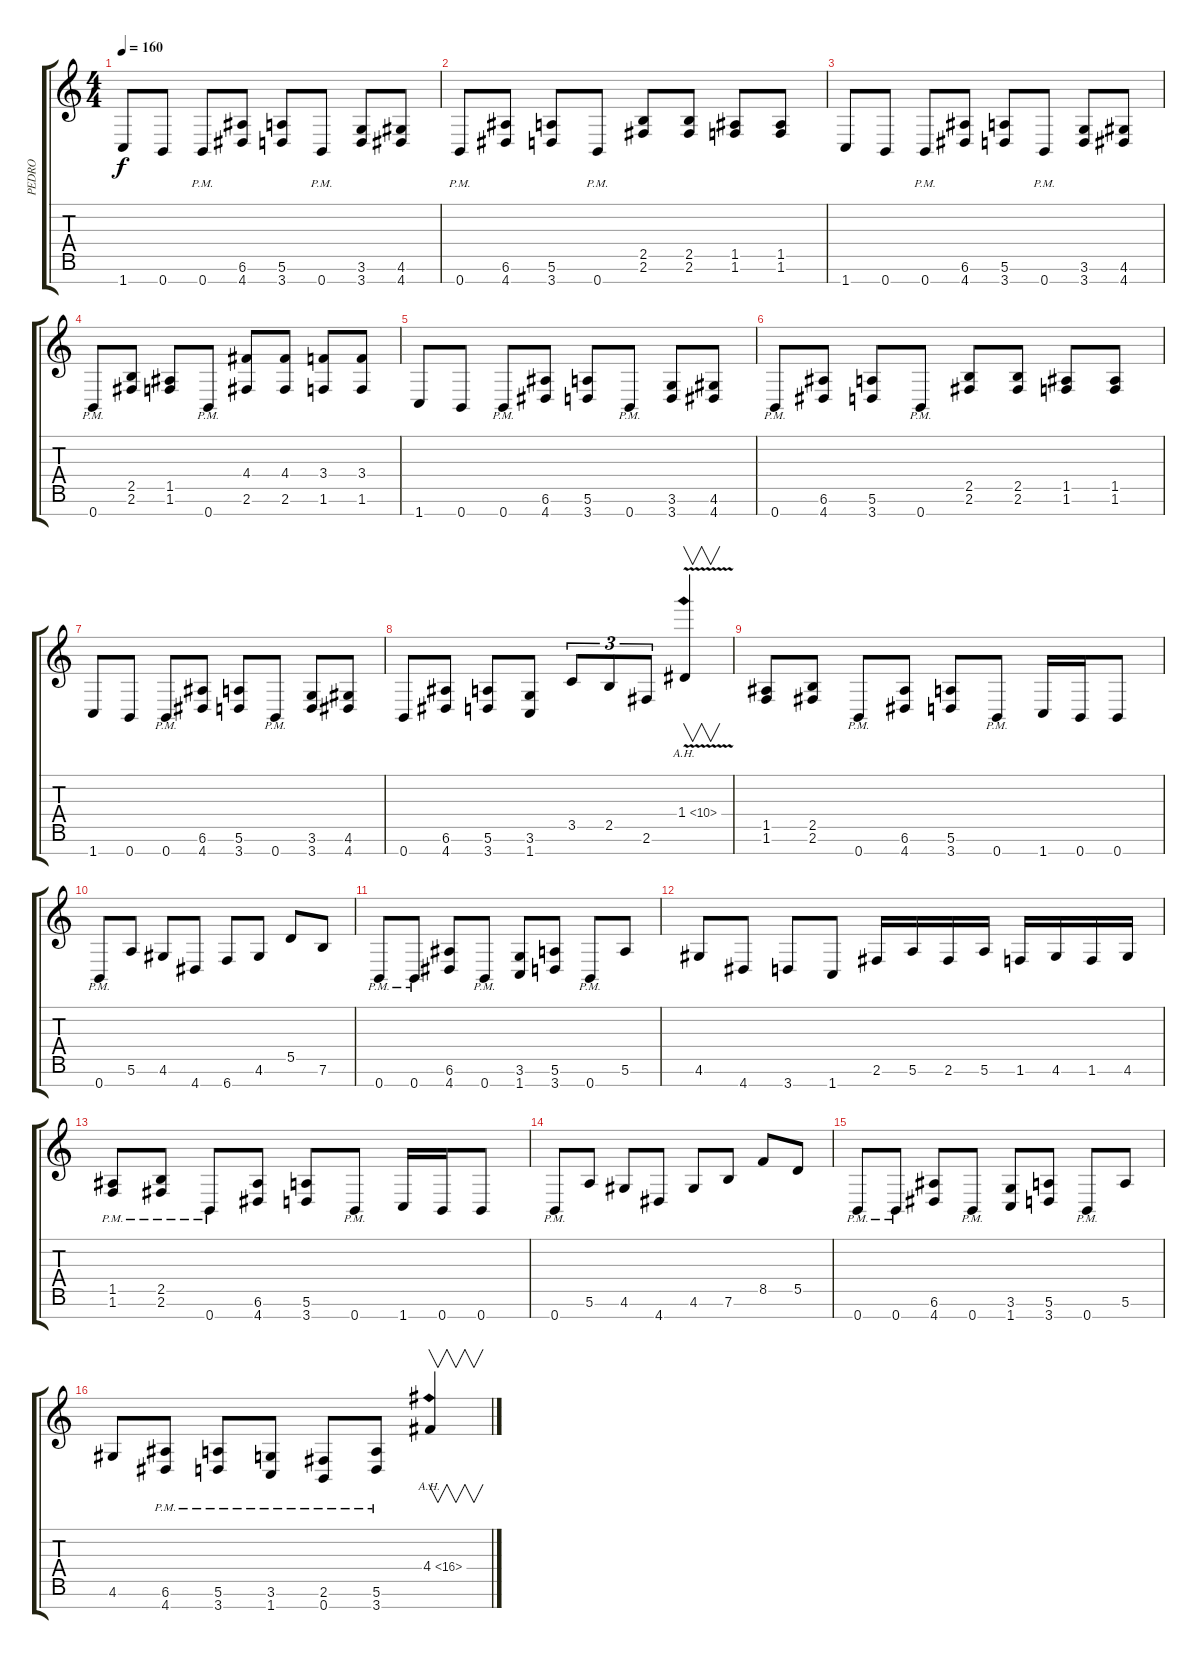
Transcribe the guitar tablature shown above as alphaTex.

\track ("PEDRO" "PEDRO") {instrument distortionguitar}
\staff {score tabs}
\tuning (E4 B3 G3 D3 A2 E2 B1) {hide}
\ts (4 4)
\tempo 160
\clef g2
\ks c
1.7.8{dy f} 0.7.8 0.7{pm}.8 (6.6 4.7).8 (5.6 3.7).8 0.7{pm}.8 (3.6 3.7).8 (4.6 4.7).8 |
0.7{pm}.8 (6.6 4.7).8 (5.6 3.7).8 0.7{pm}.8 (2.5 2.6).8 (2.5 2.6).8 (1.5 1.6).8 (1.5 1.6).8 |
1.7.8 0.7.8 0.7{pm}.8 (6.6 4.7).8 (5.6 3.7).8 0.7{pm}.8 (3.6 3.7).8 (4.6 4.7).8 |
0.7{pm}.8 (2.5 2.6).8 (1.5 1.6).8 0.7{pm}.8 (4.4 2.6).8 (4.4 2.6).8 (3.4 1.6).8 (3.4 1.6).8 |
1.7.8 0.7.8 0.7{pm}.8 (6.6 4.7).8 (5.6 3.7).8 0.7{pm}.8 (3.6 3.7).8 (4.6 4.7).8 |
0.7{pm}.8 (6.6 4.7).8 (5.6 3.7).8 0.7{pm}.8 (2.5 2.6).8 (2.5 2.6).8 (1.5 1.6).8 (1.5 1.6).8 |
1.7.8 0.7.8 0.7{pm}.8 (6.6 4.7).8 (5.6 3.7).8 0.7{pm}.8 (3.6 3.7).8 (4.6 4.7).8 |
0.7.8 (6.6 4.7).8 (5.6 3.7).8 (3.6 1.7).8 3.5.8{tu (3 2)} 2.5.8{tu (3 2)} 2.6.8{tu (3 2)} 1.4{ah 9 v}.4{v} |
(1.5 1.6).8 (2.5 2.6).8 0.7{pm}.8 (6.6 4.7).8 (5.6 3.7).8 0.7{pm}.8 1.7.16 0.7.16 0.7.8 |
0.7{pm}.8 5.6.8 4.6.8 4.7.8 6.7.8 4.6.8 5.5.8 7.6.8 |
0.7{pm}.8 0.7{pm}.8 (6.6 4.7).8 0.7{pm}.8 (3.6 1.7).8 (5.6 3.7).8 0.7{pm}.8 5.6.8 |
4.6.8 4.7.8 3.7.8 1.7.8 2.6.16 5.6.16 2.6.16 5.6.16 1.6.16 4.6.16 1.6.16 4.6.16 |
(1.5{pm} 1.6{pm}).8 (2.5{pm} 2.6{pm}).8 0.7{pm}.8 (6.6 4.7).8 (5.6 3.7).8 0.7{pm}.8 1.7.16 0.7.16 0.7.8 |
0.7{pm}.8 5.6.8 4.6.8 4.7.8 4.6.8 7.6.8 8.5.8 5.5.8 |
0.7{pm}.8 0.7{pm}.8 (6.6 4.7).8 0.7{pm}.8 (3.6 1.7).8 (5.6 3.7).8 0.7{pm}.8 5.6.8 |
4.6.8 (6.6{pm} 4.7{pm}).8 (5.6{pm} 3.7{pm}).8 (3.6{pm} 1.7{pm}).8 (2.6{pm} 0.7{pm}).8 (5.6{pm} 3.7{pm}).8 4.4{ah 12}.4{v}
